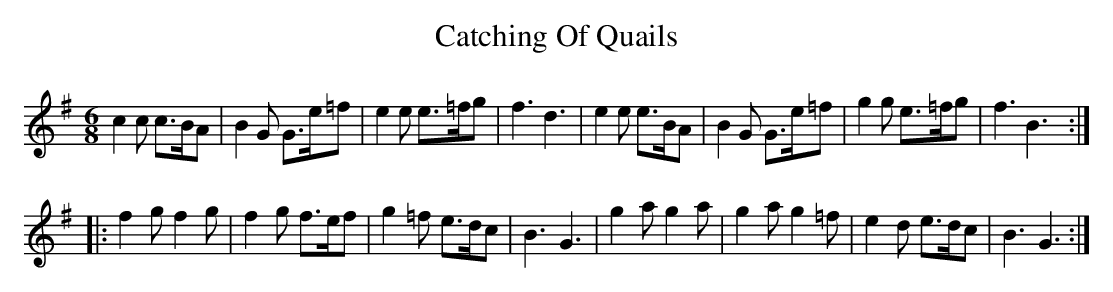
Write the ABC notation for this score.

X:1
T:Catching Of Quails
M:6/8
L:1/8
K:G
c2 c c>BA|B2 G G>e=f| e2 e e>=fg|f3 d3|e2 e e>BA|B2 G G>e=f| g2 g e>=fg| f3 B3:|
|: f2 g f2 g|f2 g f>ef|g2 =f e>dc|B3 G3|g2 a g2 a|g2 a g2 =f|e2 d e>dc| B3 G3:|
